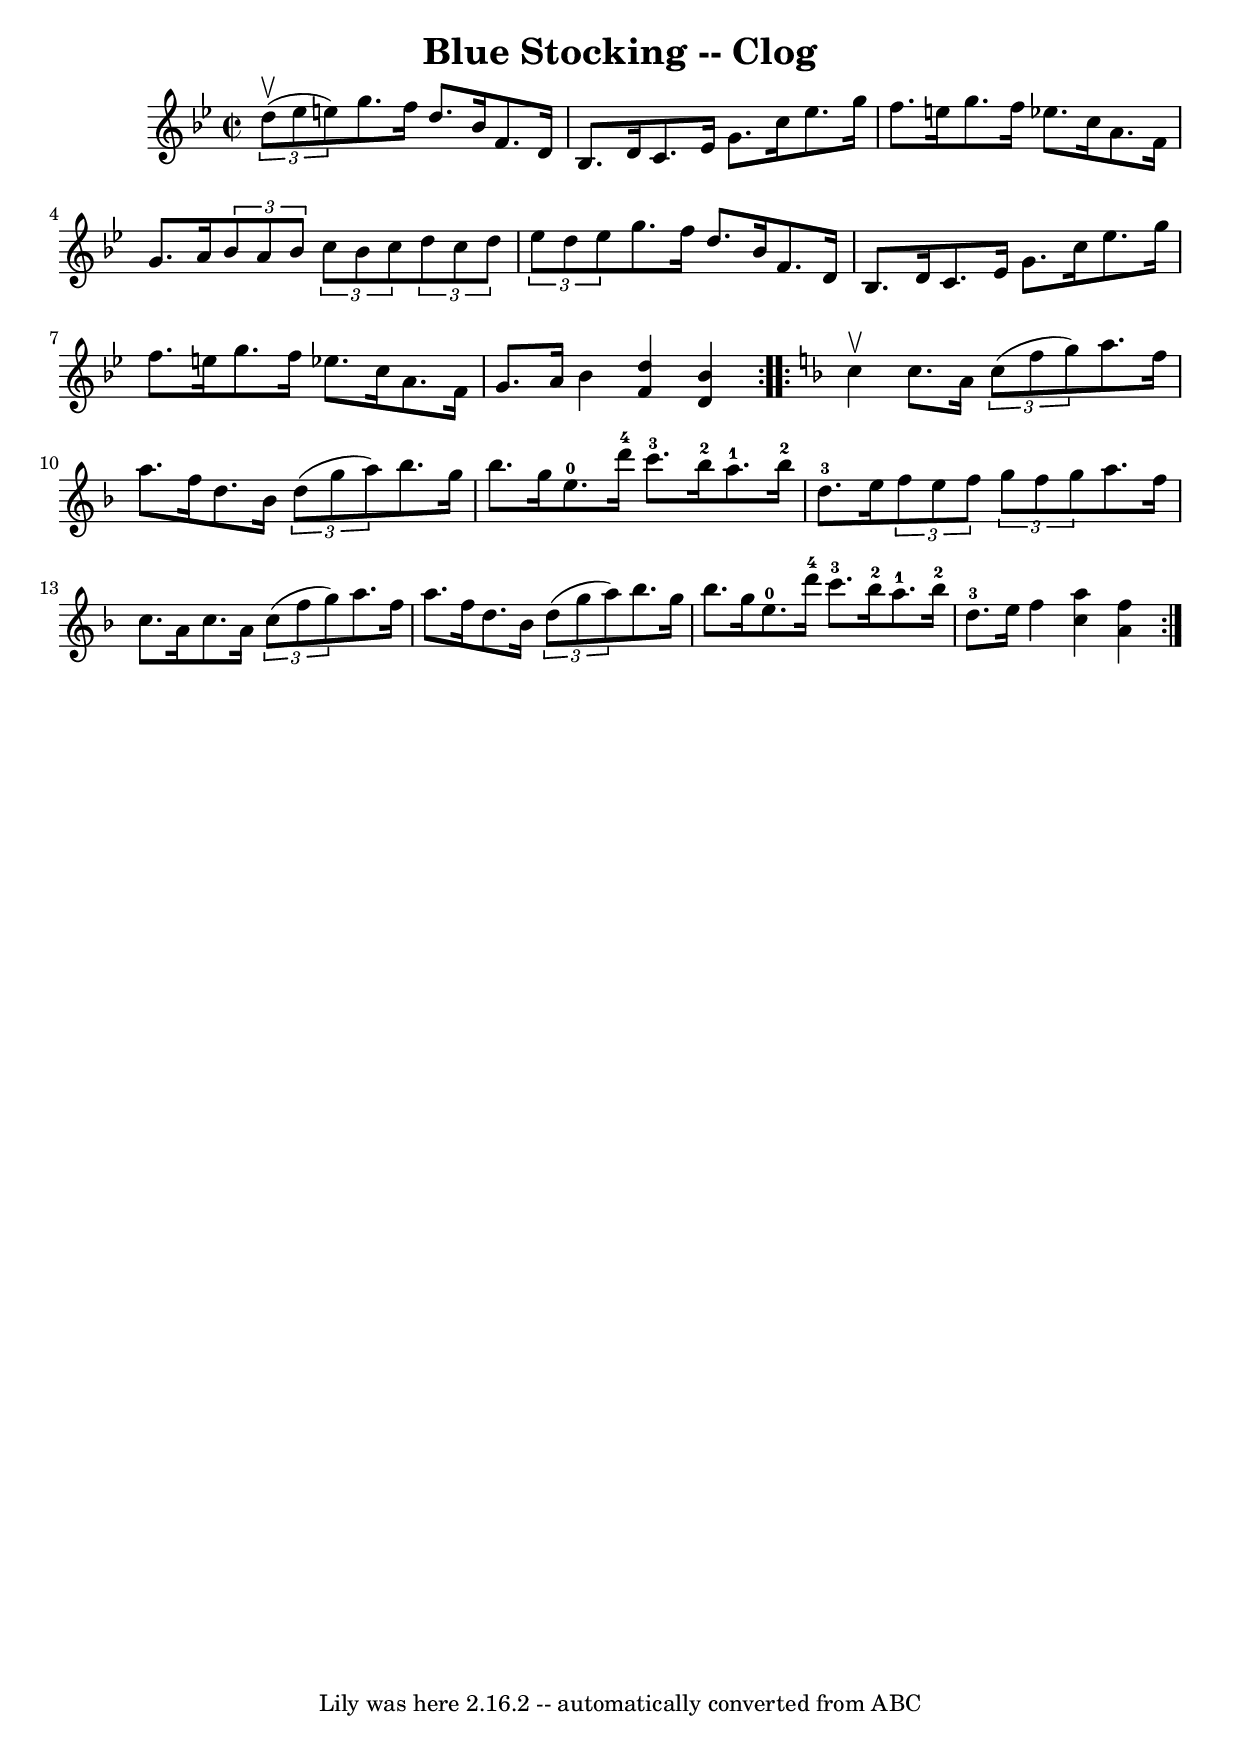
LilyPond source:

\version "2.16.2"
\include "Mammoth.ily"
\header {
	%% book = "Ryan's Mammoth Collection"
	crossRefNumber = "1"
	footnotes = "\\\\156 928"
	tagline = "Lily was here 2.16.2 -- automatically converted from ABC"
	title = "Blue Stocking -- Clog"
}
voicedefault =  {


\repeat volta 2 {
\override Staff.TimeSignature #'style = #'C
 \time 2/2 
\key bes \major   \times 2/3 { d''8^\upbow(ees''8 e''8) 
} |
 g''8. f''16 d''8. bes'16 f'8. d'16 bes8.    
d'16    |
 c'8. ees'16 g'8. c''16 ees''8. g''16 f''8. 
 e''16    |
 g''8. f''16 ees''!8. c''16 a'8. f'16    
g'8. a'16    |
     \times 2/3 { bes'8 a'8 bes'8  }   
\times 2/3 { c''8 bes'8 c''8  }   \times 2/3 { d''8 c''8 d''8  
}   \times 2/3 { ees''8 d''8 ees''8  }   |
 g''8. f''16    
d''8. bes'16 f'8. d'16 bes8. d'16    |
 c'8. ees'16   
 g'8. c''16 ees''8. g''16 f''8. e''16    |
 g''8.    
f''16 ees''!8. c''16 a'8. f'16 g'8. a'16    |
     
bes'4  << f'4 d''4   >> << d'4 bes'4   >> }   
\key f \major   
\repeat volta 2 { c''4^\upbow |
 c''8. a'16    \times 2/3 {   
c''8 (f''8 g''8) } a''8. f''16 a''8. f''16    |
   
d''8. bes'16    \times 2/3 { d''8 (g''8 a''8) } bes''8.    
g''16 bes''8. g''16    |
 e''8.-0 d'''16-4 c'''8. 
-3 bes''16-2 a''8.-1 bes''16-2 d''8.-3 e''16    
|
     \times 2/3 { f''8 e''8 f''8  }   \times 2/3 { g''8    
f''8 g''8  } a''8. f''16 c''8. a'16    |
 c''8. a'16 
   \times 2/3 { c''8 (f''8 g''8) } a''8. f''16 a''8.    
f''16    |
 d''8. bes'16    \times 2/3 { d''8 (g''8 a''8) 
} bes''8. g''16 bes''8. g''16    |
 e''8.-0 d'''16 
-4 c'''8.-3 bes''16-2 a''8.-1 bes''16-2 d''8.-3   
e''16    |
 f''4  << c''4 a''4   >> << a'4 f''4   >> }   
}

\score{
    <<

	\context Staff="default"
	{
	    \voicedefault 
	}

    >>
	\layout {
	}
	\midi {}
}
